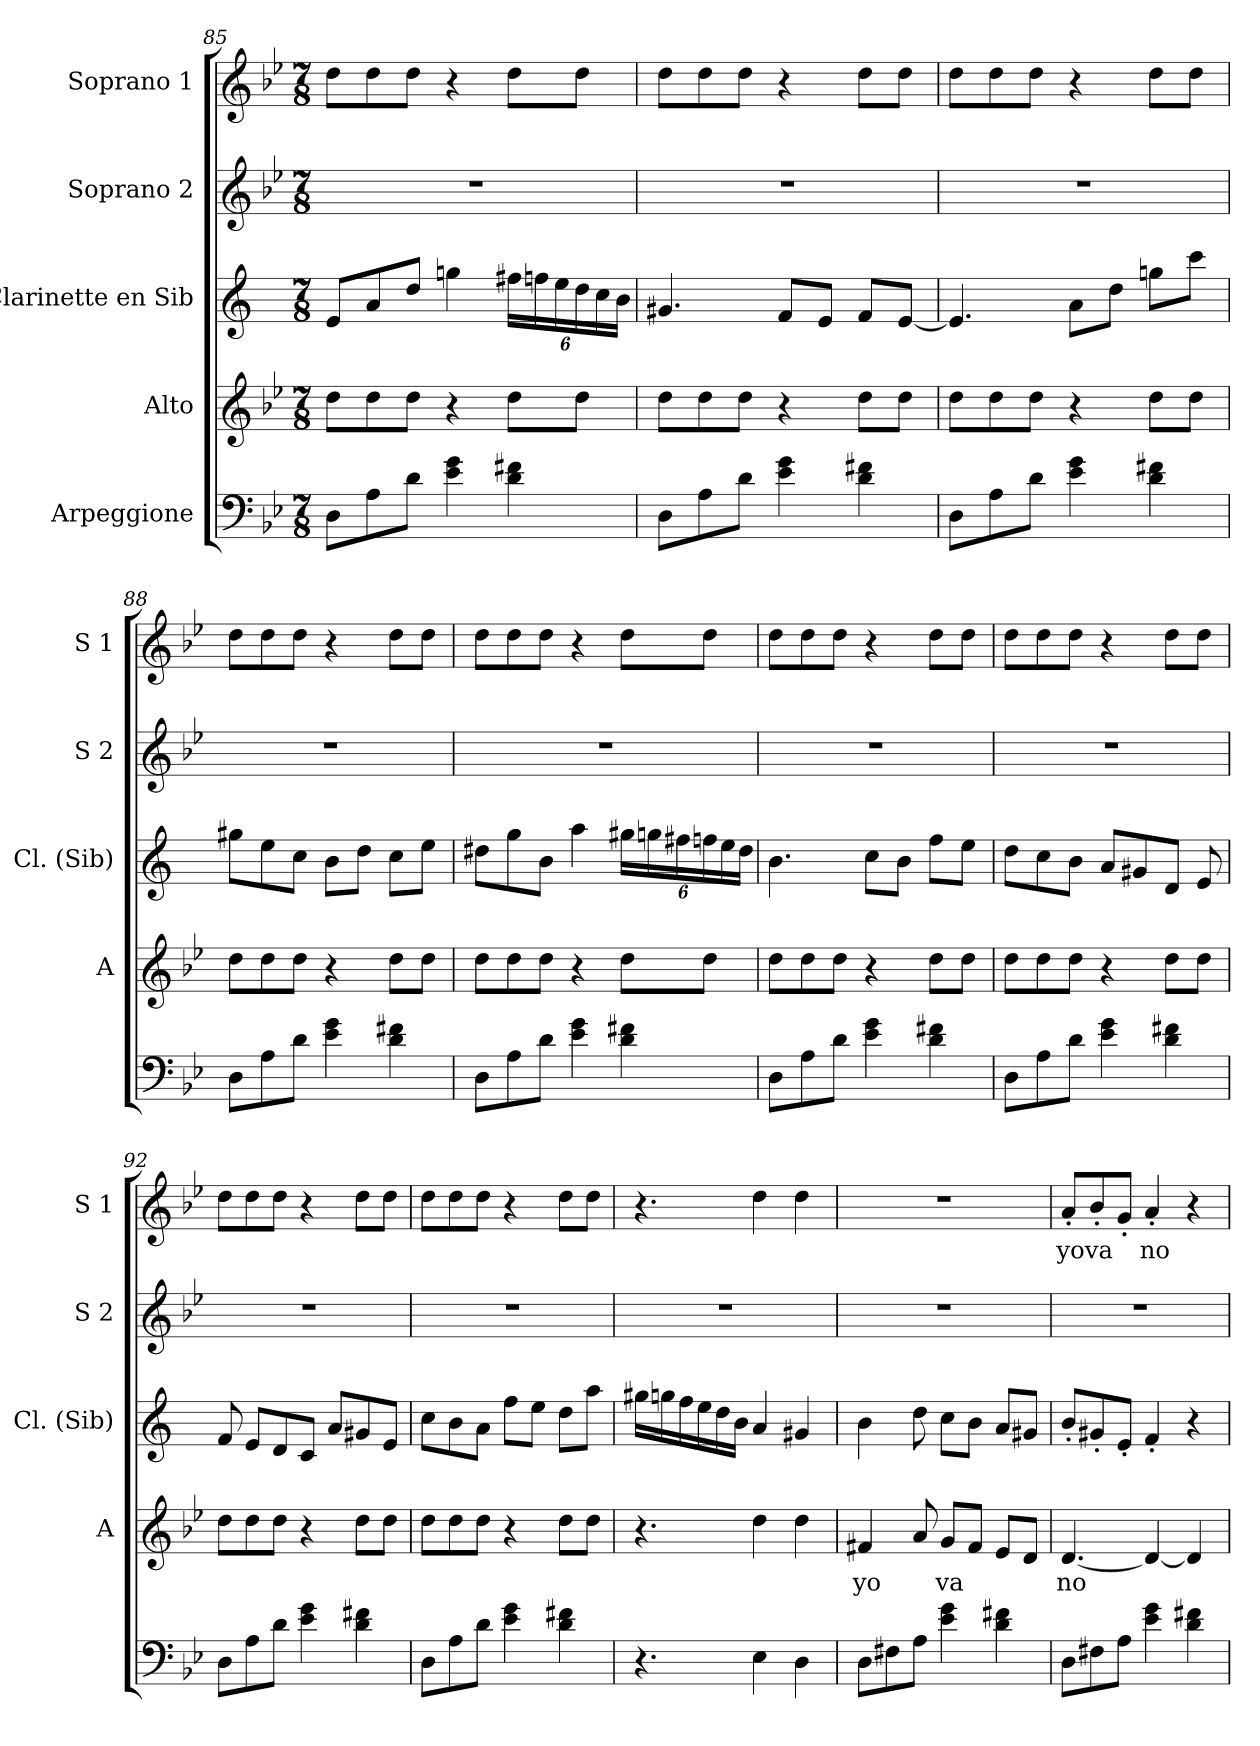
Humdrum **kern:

**kern	**kern	**text	**kern	**kern	**kern	**text
*part5	*part4	*part4	*part3	*part2	*part1	*part1
*staff5	*staff4	*staff4	*staff3	*staff2	*staff1	*staff1
*I"Arpeggione	*I"Alto	*	*I"Clarinette en Sib	*I"Soprano 2	*I"Soprano 1	*
*	*I'A	*	*I'Cl. (Sib)	*I'S 2	*I'S 1	*
!!LO:LB:g=z
*clefF4	*clefG2	*	*clefG2	*clefG2	*clefG2	*
*	*	*	*ITrd1c2	*	*	*
*k[b-e-]	*k[b-e-]	*	*k[b-e-]	*k[b-e-]	*k[b-e-]	*
*g:	*g:	*	*g:	*g:	*g:	*
*M7/8	*M7/8	*	*M7/8	*M7/8	*M7/8	*
=85	=85	=85	=85	=85	=85	=85
8D\L	8dd\L	.	8d/L	2..r	8dd\L	.
8A\	8dd\	.	8g/	.	8dd\	.
8d\J	8dd\J	.	8cc/J	.	8dd\J	.
4e-\ 4g\	4r	.	4ffn\	.	4r	.
4d\ 4f#X\	8dd\L	.	24een\LLL	.	8dd\L	.
.	.	.	24ee-X\	.	.	.
.	.	.	24dd\	.	.	.
.	8dd\J	.	24cc\	.	8dd\J	.
.	.	.	24b-\	.	.	.
.	.	.	24a\JJJ	.	.	.
=86	=86	=86	=86	=86	=86	=86
8D\L	8dd\L	.	4.f#X/	2..r	8dd\L	.
8A\	8dd\	.	.	.	8dd\	.
8d\J	8dd\J	.	.	.	8dd\J	.
4e-\ 4g\	4r	.	8e-/L	.	4r	.
.	.	.	8d/J	.	.	.
4d\ 4f#X\	8dd\L	.	8e-/L	.	8dd\L	.
.	8dd\J	.	[8d/J	.	8dd\J	.
=87	=87	=87	=87	=87	=87	=87
8D\L	8dd\L	.	4.d/]	2..r	8dd\L	.
8A\	8dd\	.	.	.	8dd\	.
8d\J	8dd\J	.	.	.	8dd\J	.
4e-\ 4g\	4r	.	8g\L	.	4r	.
.	.	.	8cc\J	.	.	.
4d\ 4f#X\	8dd\L	.	8ffn\L	.	8dd\L	.
.	8dd\J	.	8bb-\J	.	8dd\J	.
=88	=88	=88	=88	=88	=88	=88
8D\L	8dd\L	.	8ff#X\L	2..r	8dd\L	.
8A\	8dd\	.	8dd\	.	8dd\	.
8d\J	8dd\J	.	8b-\J	.	8dd\J	.
4e-\ 4g\	4r	.	8a\L	.	4r	.
.	.	.	8cc\J	.	.	.
4d\ 4f#X\	8dd\L	.	8b-\L	.	8dd\L	.
.	8dd\J	.	8dd\J	.	8dd\J	.
!!LO:PB:g=z
=89	=89	=89	=89	=89	=89	=89
8D\L	8dd\L	.	8cc#X\L	2..r	8dd\L	.
8A\	8dd\	.	8ff\	.	8dd\	.
8d\J	8dd\J	.	8a\J	.	8dd\J	.
4e-\ 4g\	4r	.	4gg\	.	4r	.
4d\ 4f#X\	8dd\L	.	24ff#X\LLL	.	8dd\L	.
.	.	.	24ffn\	.	.	.
.	.	.	24een\	.	.	.
.	8dd\J	.	24ee-X\	.	8dd\J	.
.	.	.	24dd\	.	.	.
.	.	.	24cc#\JJJ	.	.	.
=90	=90	=90	=90	=90	=90	=90
8D\L	8dd\L	.	4.a\	2..r	8dd\L	.
8A\	8dd\	.	.	.	8dd\	.
8d\J	8dd\J	.	.	.	8dd\J	.
4e-\ 4g\	4r	.	8b-\L	.	4r	.
.	.	.	8a\J	.	.	.
4d\ 4f#X\	8dd\L	.	8ee-\L	.	8dd\L	.
.	8dd\J	.	8dd\J	.	8dd\J	.
=91	=91	=91	=91	=91	=91	=91
8D\L	8dd\L	.	8cc\L	2..r	8dd\L	.
8A\	8dd\	.	8b-\	.	8dd\	.
8d\J	8dd\J	.	8a\J	.	8dd\J	.
4e-\ 4g\	4r	.	8g/L	.	4r	.
.	.	.	8f#X/	.	.	.
4d\ 4f#X\	8dd\L	.	8c/J	.	8dd\L	.
.	8dd\J	.	8d/	.	8dd\J	.
=92	=92	=92	=92	=92	=92	=92
8D\L	8dd\L	.	8e-/	2..r	8dd\L	.
8A\	8dd\	.	8d/L	.	8dd\	.
8d\J	8dd\J	.	8c/	.	8dd\J	.
4e-\ 4g\	4r	.	8B-/J	.	4r	.
.	.	.	8g/L	.	.	.
4d\ 4f#X\	8dd\L	.	8f#X/	.	8dd\L	.
.	8dd\J	.	8d/J	.	8dd\J	.
!!LO:LB:g=z
=93	=93	=93	=93	=93	=93	=93
8D\L	8dd\L	.	8b-\L	2..r	8dd\L	.
8A\	8dd\	.	8a\	.	8dd\	.
8d\J	8dd\J	.	8g\J	.	8dd\J	.
4e-\ 4g\	4r	.	8ee-\L	.	4r	.
.	.	.	8dd\J	.	.	.
4d\ 4f#X\	8dd\L	.	8cc\L	.	8dd\L	.
.	8dd\J	.	8gg\J	.	8dd\J	.
=94	=94	=94	=94	=94	=94	=94
4.r	4.r	.	16ff#X\LL	2..r	4.r	.
.	.	.	16ffn\	.	.	.
.	.	.	16ee-\	.	.	.
.	.	.	16dd\	.	.	.
.	.	.	16cc\	.	.	.
.	.	.	16a\JJ	.	.	.
4E-\	4dd\	.	4g/	.	4dd\	.
4D\	4dd\	.	4f#X/	.	4dd\	.
=95	=95	=95	=95	=95	=95	=95
!	!	!LO:LY:b	!	!	!	!
8D\L	4f#X/	yo	4a\	2..r	2..r	.
8F#X\	.	.	.	.	.	.
8A\J	8a/	.	8cc\	.	.	.
!	!	!LO:LY:b	!	!	!	!
4e-\ 4g\	8g/L	va	8b-\L	.	.	.
.	8f#/J	.	8a\J	.	.	.
4d\ 4f#X\	8e-/L	.	8g/L	.	.	.
.	8d/J	.	8f#X/J	.	.	.
!!LO:LB:g=z
=96	=96	=96	=96	=96	=96	=96
!	!	!LO:LY:b	!	!	!	!
!	!	!	!	!	!	!LO:LY:b
8D\L	[4.d/	no	8a'</L	2..r	8a'</L	yo
!	!	!	!	!	!	!LO:LY:b
8F#X\	.	.	8f#X'</	.	8b-'</	va
8A\J	.	.	8d'</J	.	8g'</J	.
!	!	!	!	!	!	!LO:LY:b
4e-\ 4g\	4d/_	.	4e-'</	.	4a'</	no
4d\ 4f#X\	4d/]	.	4r	.	4r	.
=	=	=	=	=	=	=
*-	*-	*-	*-	*-	*-	*-
